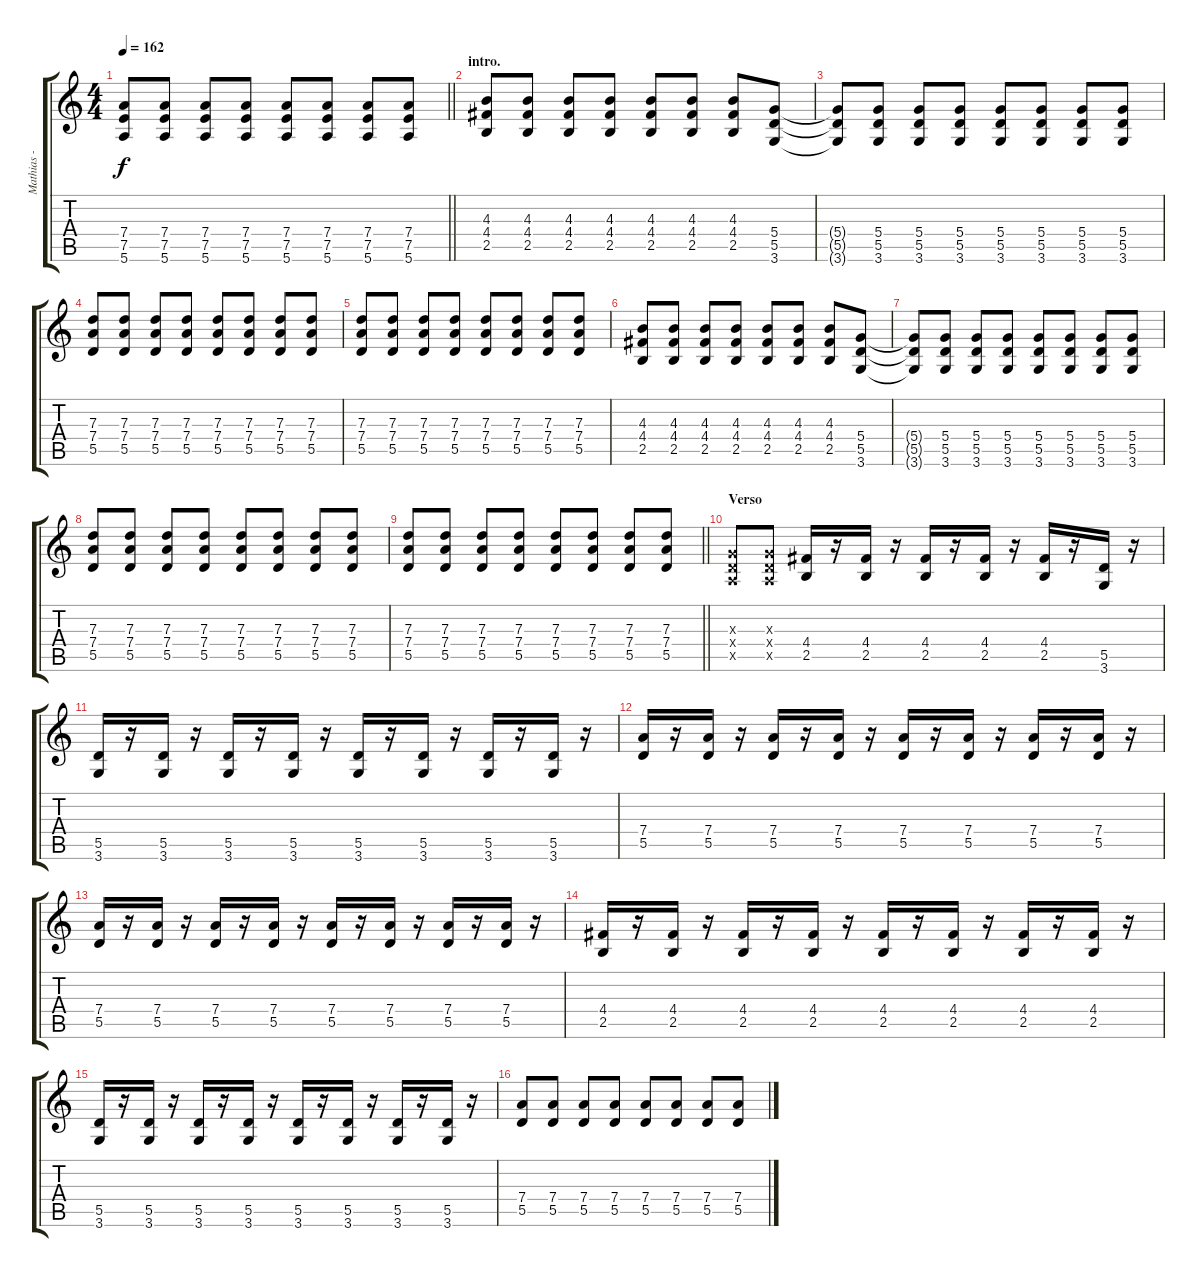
\track ("Mathias - Guitar 2" "Mathias - ") {instrument distortionguitar}
\staff {score tabs}
\tuning (E4 B3 G3 D3 A2 E2) {hide}
\ts (4 4)
\tempo 162
\clef g2
\barLineRight lightlight
\ks c
(7.4{t} 7.5{t} 5.6{t}).8{dy f} (7.4 7.5 5.6).8 (7.4 7.5 5.6).8 (7.4 7.5 5.6).8 (7.4 7.5 5.6).8 (7.4 7.5 5.6).8 (7.4 7.5 5.6).8 (7.4 7.5 5.6).8 |
\section ("" "intro.")
(4.3 4.4 2.5).8 (4.3 4.4 2.5).8 (4.3 4.4 2.5).8 (4.3 4.4 2.5).8 (4.3 4.4 2.5).8 (4.3 4.4 2.5).8 (4.3 4.4 2.5).8 (5.4 5.5 3.6).8 |
(5.4{t} 5.5{t} 3.6{t}).8 (5.4 5.5 3.6).8 (5.4 5.5 3.6).8 (5.4 5.5 3.6).8 (5.4 5.5 3.6).8 (5.4 5.5 3.6).8 (5.4 5.5 3.6).8 (5.4 5.5 3.6).8 |
(7.3 7.4 5.5).8 (7.3 7.4 5.5).8 (7.3 7.4 5.5).8 (7.3 7.4 5.5).8 (7.3 7.4 5.5).8 (7.3 7.4 5.5).8 (7.3 7.4 5.5).8 (7.3 7.4 5.5).8 |
(7.3 7.4 5.5).8 (7.3 7.4 5.5).8 (7.3 7.4 5.5).8 (7.3 7.4 5.5).8 (7.3 7.4 5.5).8 (7.3 7.4 5.5).8 (7.3 7.4 5.5).8 (7.3 7.4 5.5).8 |
(4.3 4.4 2.5).8 (4.3 4.4 2.5).8 (4.3 4.4 2.5).8 (4.3 4.4 2.5).8 (4.3 4.4 2.5).8 (4.3 4.4 2.5).8 (4.3 4.4 2.5).8 (5.4 5.5 3.6).8 |
(5.4{t} 5.5{t} 3.6{t}).8 (5.4 5.5 3.6).8 (5.4 5.5 3.6).8 (5.4 5.5 3.6).8 (5.4 5.5 3.6).8 (5.4 5.5 3.6).8 (5.4 5.5 3.6).8 (5.4 5.5 3.6).8 |
(7.3 7.4 5.5).8 (7.3 7.4 5.5).8 (7.3 7.4 5.5).8 (7.3 7.4 5.5).8 (7.3 7.4 5.5).8 (7.3 7.4 5.5).8 (7.3 7.4 5.5).8 (7.3 7.4 5.5).8 |
\barLineRight lightlight
(7.3 7.4 5.5).8 (7.3 7.4 5.5).8 (7.3 7.4 5.5).8 (7.3 7.4 5.5).8 (7.3 7.4 5.5).8 (7.3 7.4 5.5).8 (7.3 7.4 5.5).8 (7.3 7.4 5.5).8 |
\section ("" "Verso")
(0.3{x} 0.4{x} 0.5{x}).8 (0.3{x} 0.4{x} 0.5{x}).8 (4.4 2.5).16 r.16 (4.4 2.5).16 r.16 (4.4 2.5).16 r.16 (4.4 2.5).16 r.16 (4.4 2.5).16 r.16 (5.5 3.6).16 r.16 |
(5.5 3.6).16 r.16 (5.5 3.6).16 r.16 (5.5 3.6).16 r.16 (5.5 3.6).16 r.16 (5.5 3.6).16 r.16 (5.5 3.6).16 r.16 (5.5 3.6).16 r.16 (5.5 3.6).16 r.16 |
(7.4 5.5).16 r.16 (7.4 5.5).16 r.16 (7.4 5.5).16 r.16 (7.4 5.5).16 r.16 (7.4 5.5).16 r.16 (7.4 5.5).16 r.16 (7.4 5.5).16 r.16 (7.4 5.5).16 r.16 |
(7.4 5.5).16 r.16 (7.4 5.5).16 r.16 (7.4 5.5).16 r.16 (7.4 5.5).16 r.16 (7.4 5.5).16 r.16 (7.4 5.5).16 r.16 (7.4 5.5).16 r.16 (7.4 5.5).16 r.16 |
(4.4 2.5).16 r.16 (4.4 2.5).16 r.16 (4.4 2.5).16 r.16 (4.4 2.5).16 r.16 (4.4 2.5).16 r.16 (4.4 2.5).16 r.16 (4.4 2.5).16 r.16 (4.4 2.5).16 r.16 |
(5.5 3.6).16 r.16 (5.5 3.6).16 r.16 (5.5 3.6).16 r.16 (5.5 3.6).16 r.16 (5.5 3.6).16 r.16 (5.5 3.6).16 r.16 (5.5 3.6).16 r.16 (5.5 3.6).16 r.16 |
(7.4 5.5).8 (7.4 5.5).8 (7.4 5.5).8 (7.4 5.5).8 (7.4 5.5).8 (7.4 5.5).8 (7.4 5.5).8 (7.4 5.5).8
